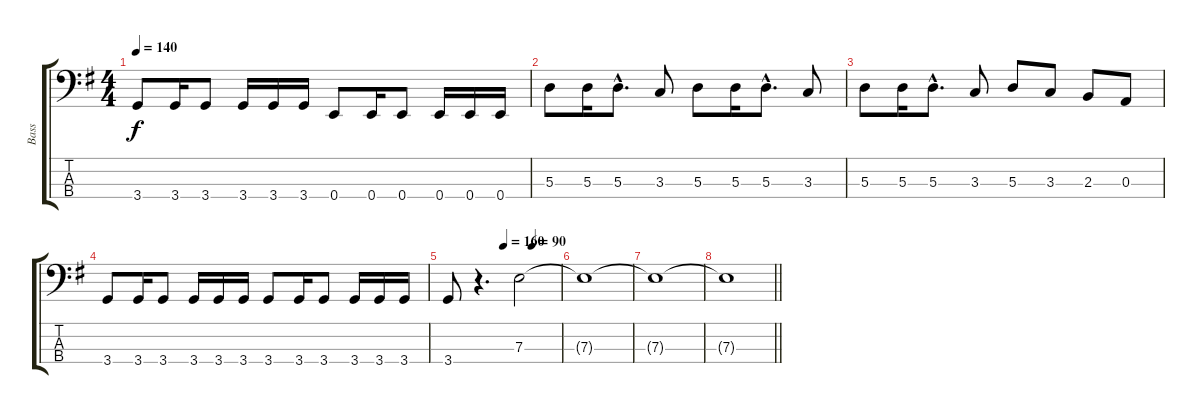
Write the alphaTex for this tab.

\track ("Bass" "Bass") {instrument electricbasspick}
\staff {score tabs}
\tuning (G2 D2 A1 E1) {hide}
\ts (4 4)
\tempo 140
\clef f4
\ks g
3.4.8{dy f} 3.4.16 3.4.8 3.4.16 3.4.16 3.4.16 0.4.8 0.4.16 0.4.8 0.4.16 0.4.16 0.4.16 |
5.3.8 5.3.16 5.3{hac}.8{d} 3.3.8 5.3.8 5.3.16 5.3{hac}.8{d} 3.3.8 |
5.3.8 5.3.16 5.3{hac}.8{d} 3.3.8 5.3.8 3.3.8 2.3.8 0.3.8 |
3.4.8 3.4.16 3.4.8 3.4.16 3.4.16 3.4.16 3.4.8 3.4.16 3.4.8 3.4.16 3.4.16 3.4.16 |
\tempo (160 0.5)
\tempo (90 0.75)
3.4.8 r.4{d} 7.3.2{volume 0} |
7.3{t}.1 |
7.3{t}.1 |
\barLineRight lightlight
7.3{t}.1
